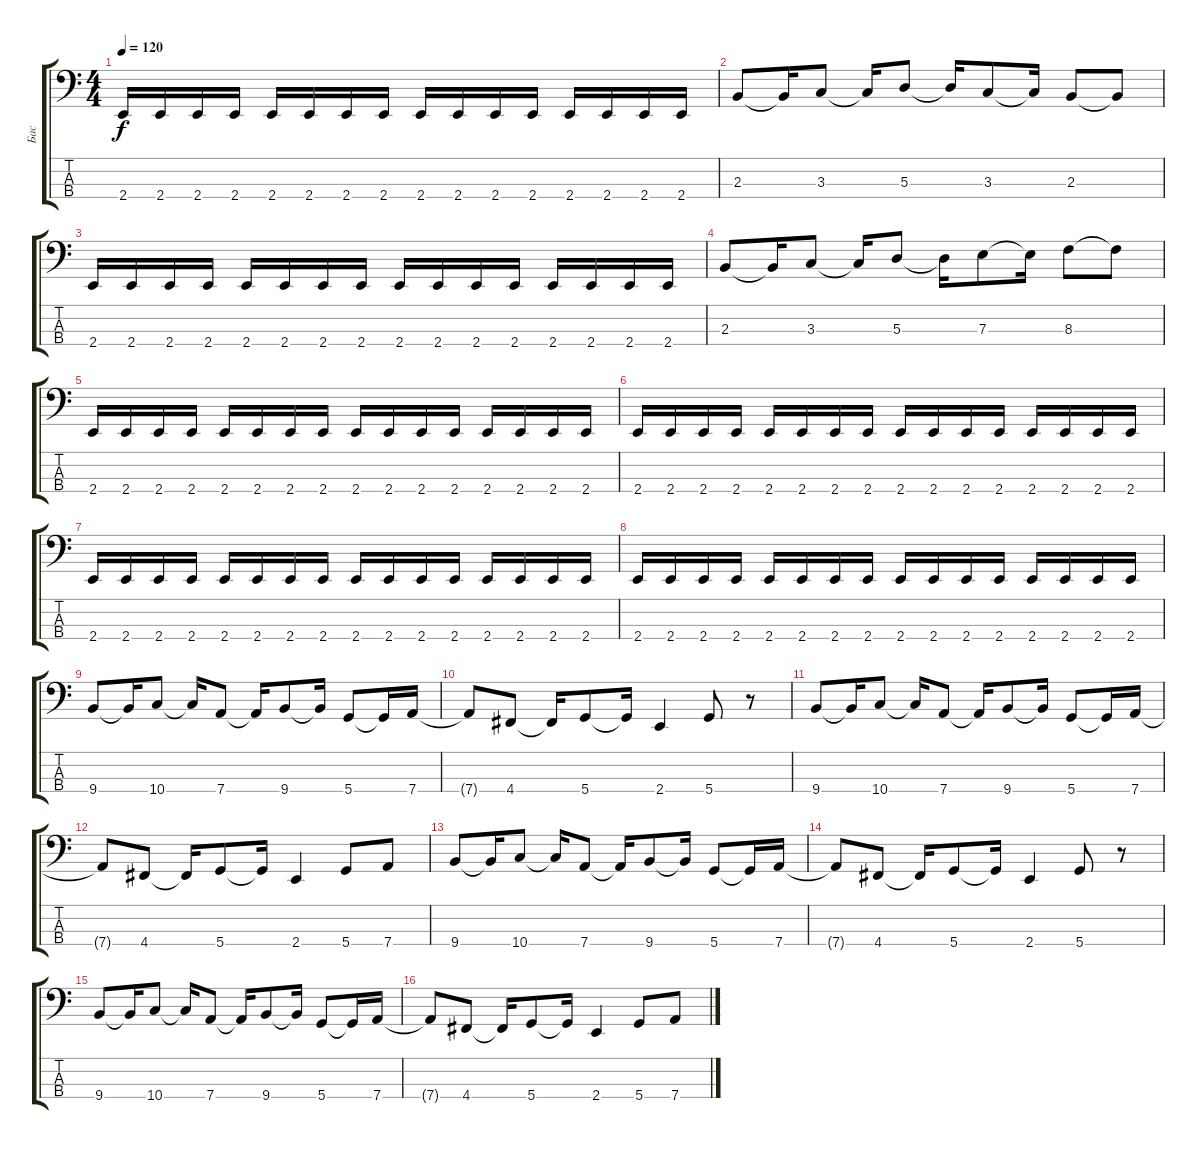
\track ("Бас" "Бас") {instrument electricbasspick}
\staff {score tabs}
\tuning (G2 D2 A1 D1) {hide}
\ts (4 4)
\tempo 120
\clef f4
\ks c
2.4.16{dy f} 2.4.16 2.4.16 2.4.16 2.4.16 2.4.16 2.4.16 2.4.16 2.4.16 2.4.16 2.4.16 2.4.16 2.4.16 2.4.16 2.4.16 2.4.16 |
2.3.8 2.3{t}.16 3.3.8 3.3{t}.16 5.3.8 5.3{t}.16 3.3.8 3.3{t}.16 2.3.8 2.3{t}.8 |
2.4.16 2.4.16 2.4.16 2.4.16 2.4.16 2.4.16 2.4.16 2.4.16 2.4.16 2.4.16 2.4.16 2.4.16 2.4.16 2.4.16 2.4.16 2.4.16 |
2.3.8 2.3{t}.16 3.3.8 3.3{t}.16 5.3.8 5.3{t}.16 7.3.8 7.3{t}.16 8.3.8 8.3{t}.8 |
2.4.16 2.4.16 2.4.16 2.4.16 2.4.16 2.4.16 2.4.16 2.4.16 2.4.16 2.4.16 2.4.16 2.4.16 2.4.16 2.4.16 2.4.16 2.4.16 |
2.4.16 2.4.16 2.4.16 2.4.16 2.4.16 2.4.16 2.4.16 2.4.16 2.4.16 2.4.16 2.4.16 2.4.16 2.4.16 2.4.16 2.4.16 2.4.16 |
2.4.16 2.4.16 2.4.16 2.4.16 2.4.16 2.4.16 2.4.16 2.4.16 2.4.16 2.4.16 2.4.16 2.4.16 2.4.16 2.4.16 2.4.16 2.4.16 |
2.4.16 2.4.16 2.4.16 2.4.16 2.4.16 2.4.16 2.4.16 2.4.16 2.4.16 2.4.16 2.4.16 2.4.16 2.4.16 2.4.16 2.4.16 2.4.16 |
9.4.8 9.4{t}.16 10.4.8 10.4{t}.16 7.4.8 7.4{t}.16 9.4.8 9.4{t}.16 5.4.8 5.4{t}.16 7.4.16 |
7.4{t}.8 4.4.8 4.4{t}.16 5.4.8 5.4{t}.16 2.4.4 5.4.8 r.8 |
9.4.8 9.4{t}.16 10.4.8 10.4{t}.16 7.4.8 7.4{t}.16 9.4.8 9.4{t}.16 5.4.8 5.4{t}.16 7.4.16 |
7.4{t}.8 4.4.8 4.4{t}.16 5.4.8 5.4{t}.16 2.4.4 5.4.8 7.4.8 |
9.4.8 9.4{t}.16 10.4.8 10.4{t}.16 7.4.8 7.4{t}.16 9.4.8 9.4{t}.16 5.4.8 5.4{t}.16 7.4.16 |
7.4{t}.8 4.4.8 4.4{t}.16 5.4.8 5.4{t}.16 2.4.4 5.4.8 r.8 |
9.4.8 9.4{t}.16 10.4.8 10.4{t}.16 7.4.8 7.4{t}.16 9.4.8 9.4{t}.16 5.4.8 5.4{t}.16 7.4.16 |
7.4{t}.8 4.4.8 4.4{t}.16 5.4.8 5.4{t}.16 2.4.4 5.4.8 7.4.8
